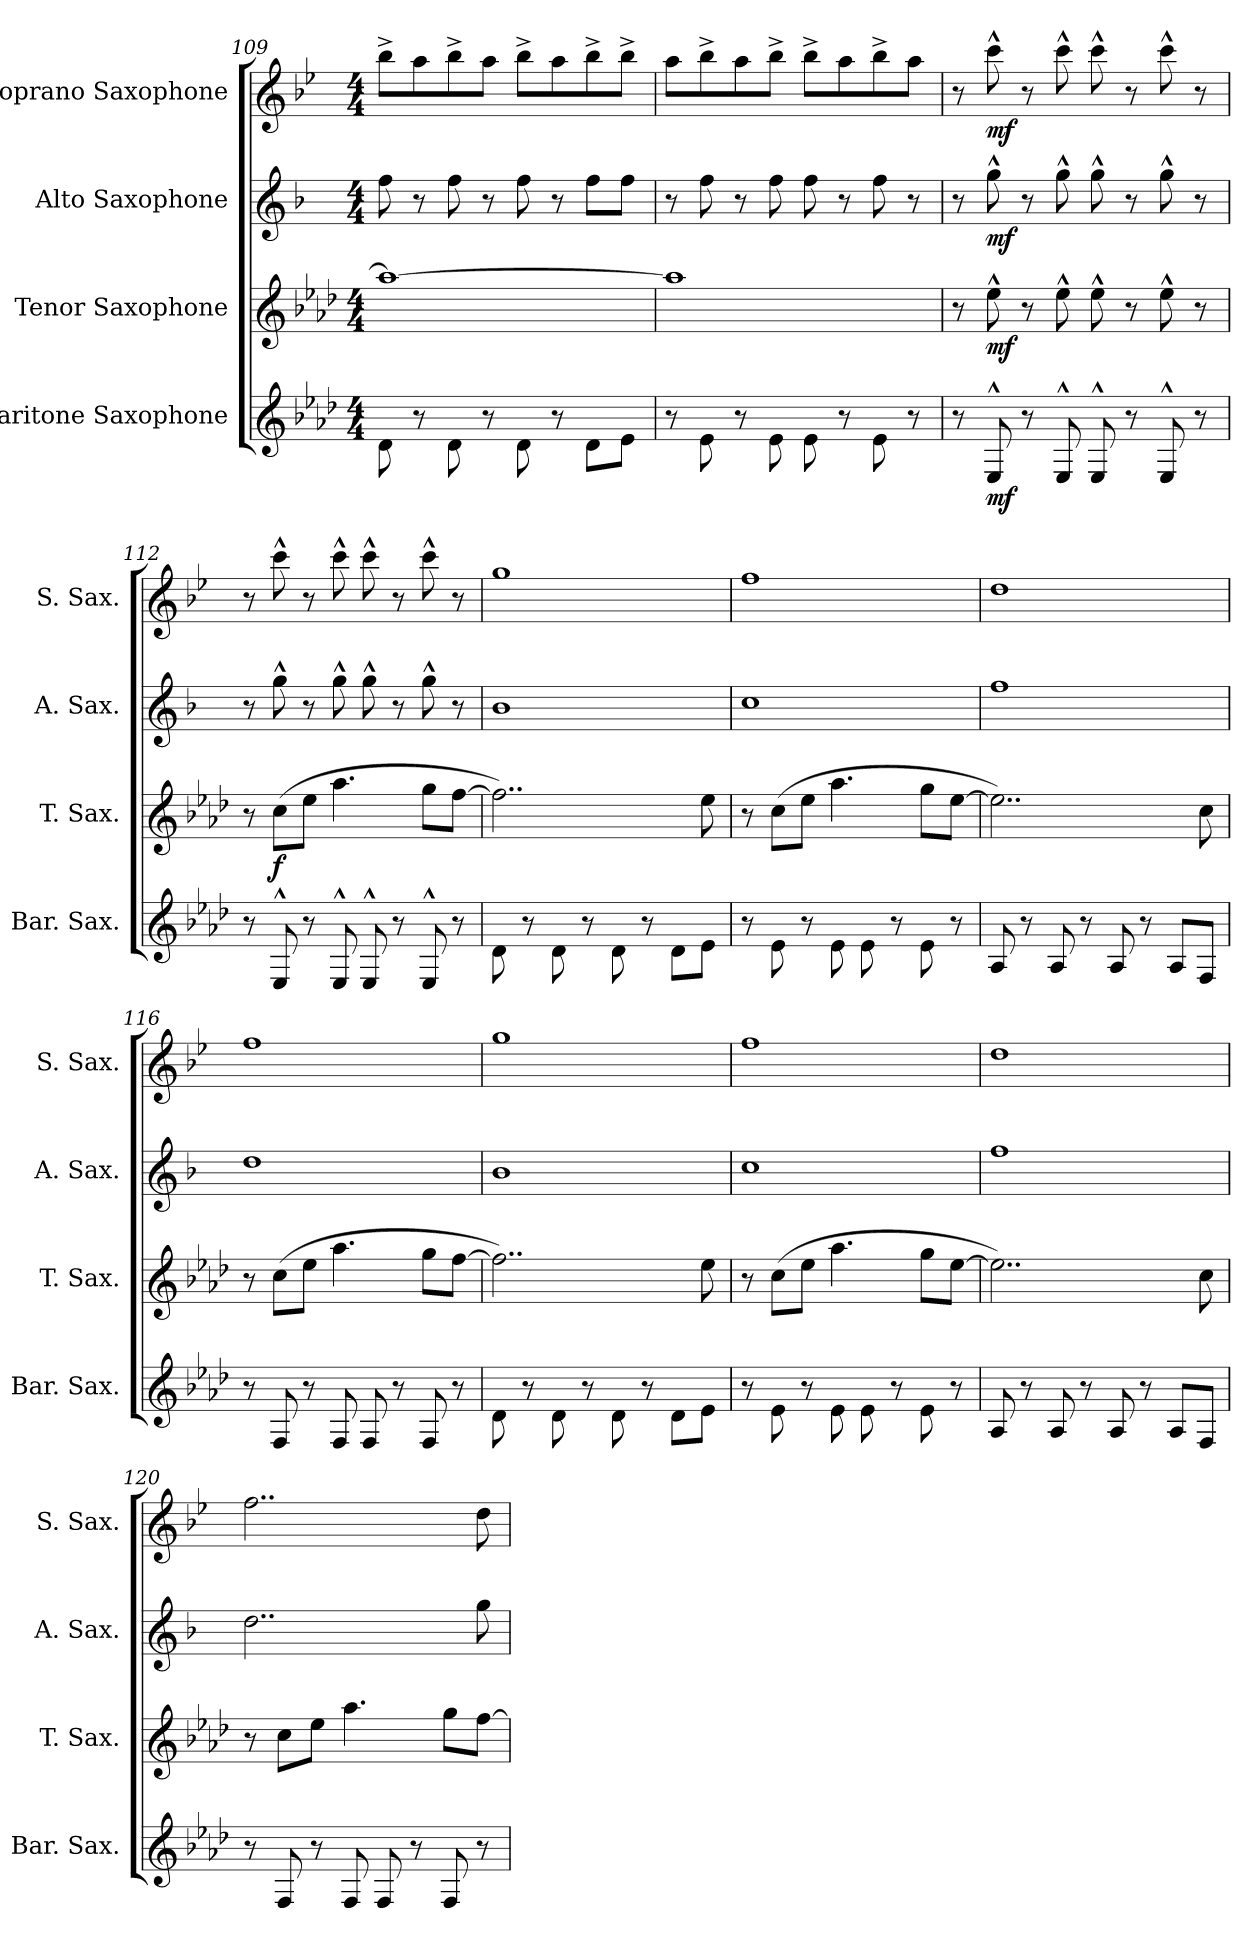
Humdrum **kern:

**kern	**dynam	**kern	**dynam	**kern	**dynam	**kern	**dynam
*part4	*part4	*part3	*part3	*part2	*part2	*part1	*part1
*staff4	*staff4	*staff3	*staff3	*staff2	*staff2	*staff1	*staff1
*I"Baritone Saxophone	*	*I"Tenor Saxophone	*	*I"Alto Saxophone	*	*I"Soprano Saxophone	*
*I'Bar. Sax.	*	*I'T. Sax.	*	*I'A. Sax.	*	*I'S. Sax.	*
!!LO:LB:g=z
*clefG2	*	*clefG2	*	*clefG2	*	*clefG2	*
*ITrd12c21	*	*ITrd8c14	*	*ITrd5c9	*	*ITrd1c2	*
*k[b-e-a-d-]	*	*k[b-e-a-d-]	*	*k[b-e-a-d-]	*	*k[b-e-a-d-]	*
*M4/4	*	*M4/4	*	*M4/4	*	*M4/4	*
=109	=109	=109	=109	=109	=109	=109	=109
8D-\	.	1a-_	.	8a-\	.	8aa-^\L	.
8r	.	.	.	8r	.	8gg\	.
8D-\	.	.	.	8a-\	.	8aa-^\	.
8r	.	.	.	8r	.	8gg\J	.
8D-\	.	.	.	8a-\	.	8aa-^\L	.
8r	.	.	.	8r	.	8gg\	.
8D-\L	.	.	.	8a-\L	.	8aa-^\	.
8E-\J	.	.	.	8a-\J	.	8aa-^\J	.
=110	=110	=110	=110	=110	=110	=110	=110
8r	.	1a-]	.	8r	.	8gg\L	.
8E-\	.	.	.	8a-\	.	8aa-^\	.
8r	.	.	.	8r	.	8gg\	.
8E-\	.	.	.	8a-\	.	8aa-^\J	.
8E-\	.	.	.	8a-\	.	8aa-^\L	.
8r	.	.	.	8r	.	8gg\	.
8E-\	.	.	.	8a-\	.	8aa-^\	.
8r	.	.	.	8r	.	8gg\J	.
=111	=111	=111	=111	=111	=111	=111	=111
8r	.	8r	.	8r	.	8r	.
!	!LO:DY:b	!	!LO:DY:b	!	!LO:DY:b	!	!LO:DY:b
8EE-^^/	mf	8e-^^\	mf	8b-^^\	mf	8bb-^^\	mf
8r	.	8r	.	8r	.	8r	.
8EE-^^/	.	8e-^^\	.	8b-^^\	.	8bb-^^\	.
8EE-^^/	.	8e-^^\	.	8b-^^\	.	8bb-^^\	.
8r	.	8r	.	8r	.	8r	.
8EE-^^/	.	8e-^^\	.	8b-^^\	.	8bb-^^\	.
8r	.	8r	.	8r	.	8r	.
!!LO:LB:g=z
=112	=112	=112	=112	=112	=112	=112	=112
8r	.	8r	.	8r	.	8r	.
!	!	!	!LO:DY:b	!	!	!	!
8EE-^^/	.	(8c\L	f	8b-^^\	.	8bb-^^\	.
8r	.	8e-\J	.	8r	.	8r	.
8EE-^^/	.	4.a-\	.	8b-^^\	.	8bb-^^\	.
8EE-^^/	.	.	.	8b-^^\	.	8bb-^^\	.
8r	.	.	.	8r	.	8r	.
8EE-^^/	.	8g\L	.	8b-^^\	.	8bb-^^\	.
8r	.	[8f\J	.	8r	.	8r	.
=113	=113	=113	=113	=113	=113	=113	=113
8D-\	.	2..f\])	.	1d-	.	1ff	.
8r	.	.	.	.	.	.	.
8D-\	.	.	.	.	.	.	.
8r	.	.	.	.	.	.	.
8D-\	.	.	.	.	.	.	.
8r	.	.	.	.	.	.	.
8D-\L	.	.	.	.	.	.	.
8E-\J	.	8e-\	.	.	.	.	.
=114	=114	=114	=114	=114	=114	=114	=114
8r	.	8r	.	1e-	.	1ee-	.
8E-\	.	(8c\L	.	.	.	.	.
8r	.	8e-\J	.	.	.	.	.
8E-\	.	4.a-\	.	.	.	.	.
8E-\	.	.	.	.	.	.	.
8r	.	.	.	.	.	.	.
8E-\	.	8g\L	.	.	.	.	.
8r	.	[8e-\J	.	.	.	.	.
=115	=115	=115	=115	=115	=115	=115	=115
8AA-/	.	2..e-\])	.	1a-	.	1cc	.
8r	.	.	.	.	.	.	.
8AA-/	.	.	.	.	.	.	.
8r	.	.	.	.	.	.	.
8AA-/	.	.	.	.	.	.	.
8r	.	.	.	.	.	.	.
8AA-/L	.	.	.	.	.	.	.
8FF/J	.	8c\	.	.	.	.	.
!!LO:PB:g=z
=116	=116	=116	=116	=116	=116	=116	=116
8r	.	8r	.	1f	.	1ee-	.
8FF/	.	(8c\L	.	.	.	.	.
8r	.	8e-\J	.	.	.	.	.
8FF/	.	4.a-\	.	.	.	.	.
8FF/	.	.	.	.	.	.	.
8r	.	.	.	.	.	.	.
8FF/	.	8g\L	.	.	.	.	.
8r	.	[8f\J	.	.	.	.	.
=117	=117	=117	=117	=117	=117	=117	=117
8D-\	.	2..f\])	.	1d-	.	1ff	.
8r	.	.	.	.	.	.	.
8D-\	.	.	.	.	.	.	.
8r	.	.	.	.	.	.	.
8D-\	.	.	.	.	.	.	.
8r	.	.	.	.	.	.	.
8D-\L	.	.	.	.	.	.	.
8E-\J	.	8e-\	.	.	.	.	.
=118	=118	=118	=118	=118	=118	=118	=118
8r	.	8r	.	1e-	.	1ee-	.
8E-\	.	(8c\L	.	.	.	.	.
8r	.	8e-\J	.	.	.	.	.
8E-\	.	4.a-\	.	.	.	.	.
8E-\	.	.	.	.	.	.	.
8r	.	.	.	.	.	.	.
8E-\	.	8g\L	.	.	.	.	.
8r	.	[8e-\J	.	.	.	.	.
=119	=119	=119	=119	=119	=119	=119	=119
8AA-/	.	2..e-\])	.	1a-	.	1cc	.
8r	.	.	.	.	.	.	.
8AA-/	.	.	.	.	.	.	.
8r	.	.	.	.	.	.	.
8AA-/	.	.	.	.	.	.	.
8r	.	.	.	.	.	.	.
8AA-/L	.	.	.	.	.	.	.
8FF/J	.	8c\	.	.	.	.	.
!!LO:LB:g=z
=120	=120	=120	=120	=120	=120	=120	=120
8r	.	8r	.	2..f\	.	2..ee-\	.
8FF/	.	8c\L	.	.	.	.	.
8r	.	8e-\J	.	.	.	.	.
8FF/	.	4.a-\	.	.	.	.	.
8FF/	.	.	.	.	.	.	.
8r	.	.	.	.	.	.	.
8FF/	.	8g\L	.	.	.	.	.
8r	.	[8f\J	.	8b-\	.	8cc\	.
=	=	=	=	=	=	=	=
*-	*-	*-	*-	*-	*-	*-	*-
